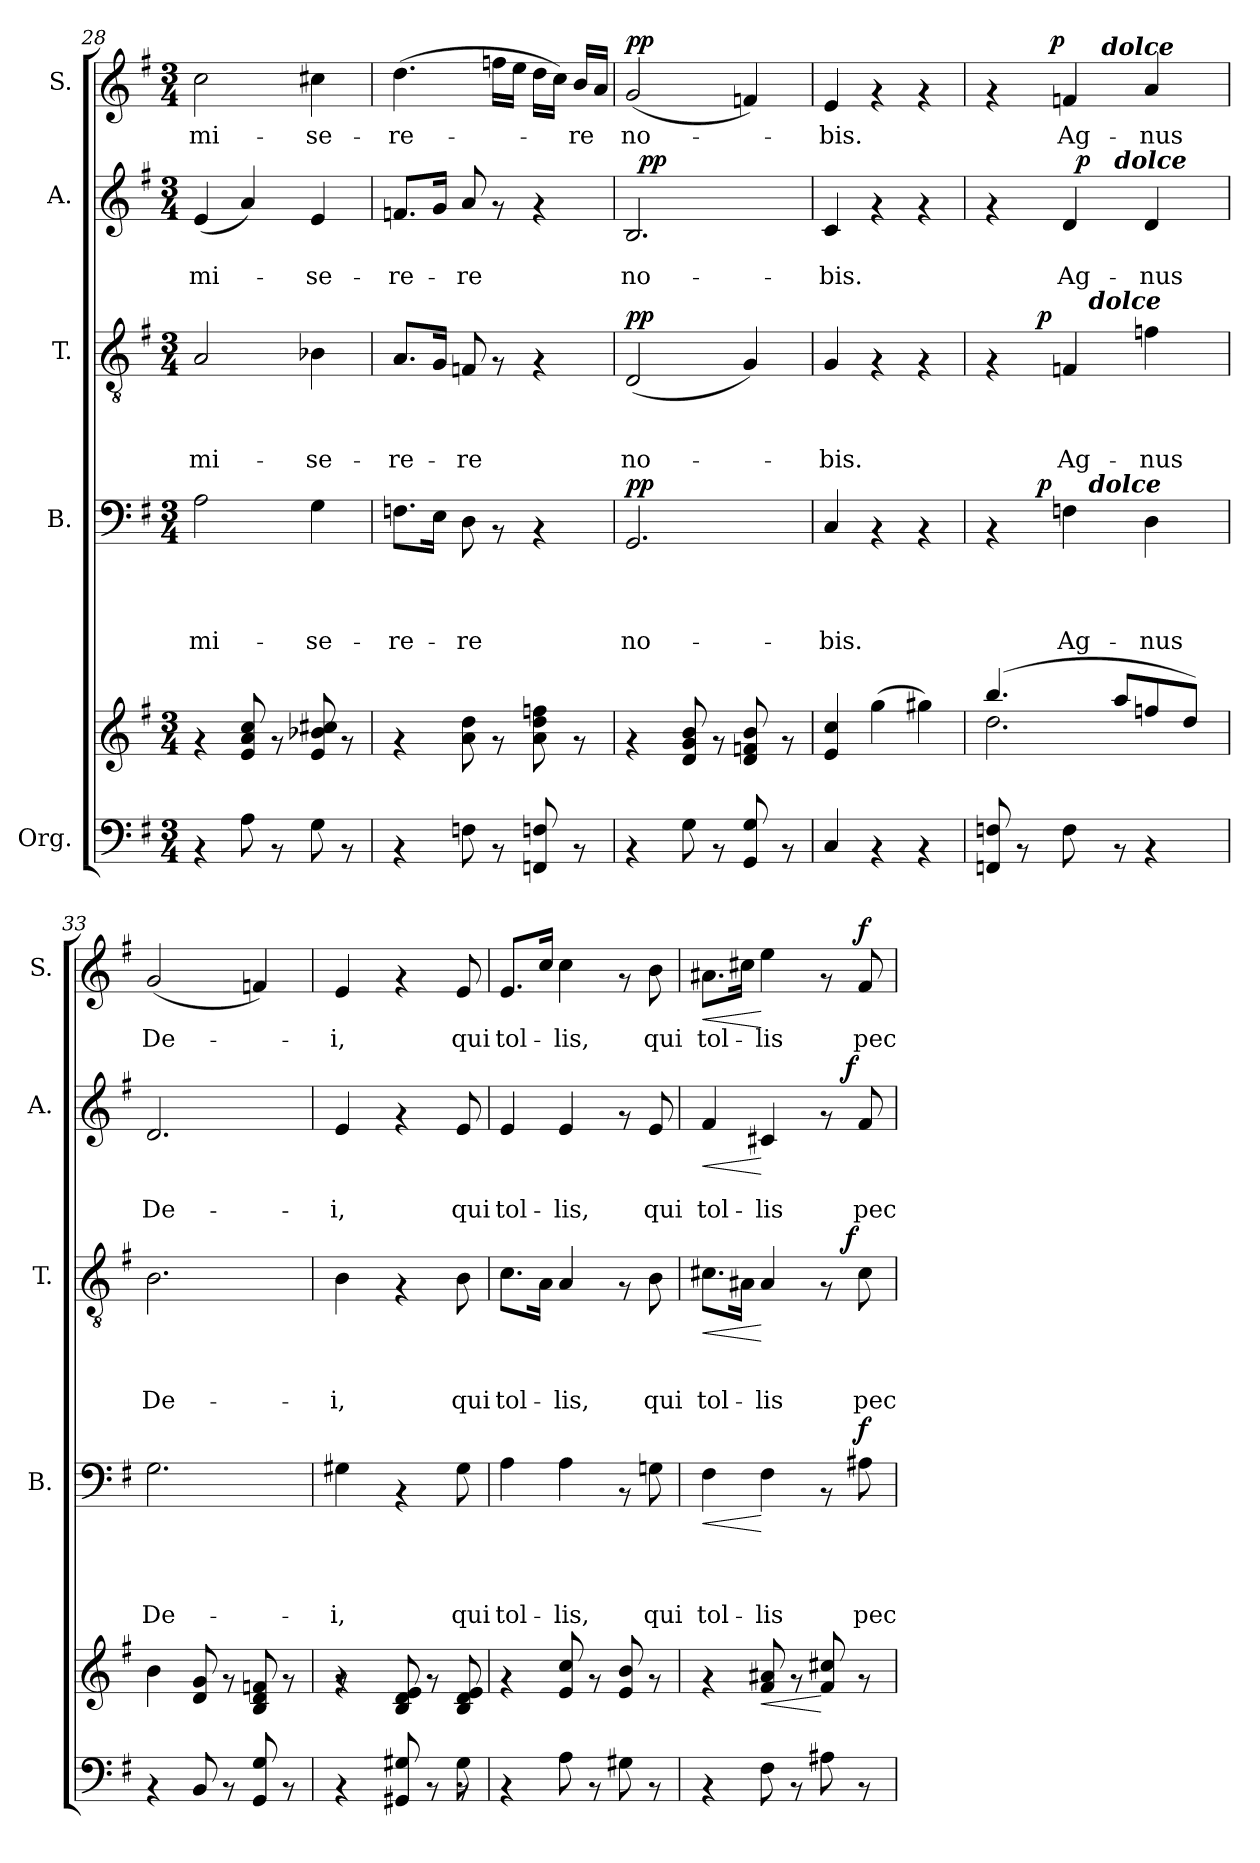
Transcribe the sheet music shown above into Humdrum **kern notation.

**kern	**kern	**dynam	**kern	**text	**text	**text	**text	**dynam	**kern	**text	**text	**text	**dynam	**kern	**text	**text	**dynam	**kern	**text	**dynam
*part5	*part5	*part5	*part4	*part4	*part4	*part4	*part4	*part4	*part3	*part3	*part3	*part3	*part3	*part2	*part2	*part2	*part2	*part1	*part1	*part1
*staff6	*staff5	*staff5/6	*staff4	*staff4	*staff4	*staff4	*staff4	*staff4	*staff3	*staff3	*staff3	*staff3	*staff3	*staff2	*staff2	*staff2	*staff2	*staff1	*staff1	*staff1
*I"Org.	*	*	*I"B.	*	*	*	*	*	*I"T.	*	*	*	*	*I"A.	*	*	*	*I"S.	*	*
*	*	*	*I'B.	*	*	*	*	*	*I'T.	*	*	*	*	*I'A.	*	*	*	*I'S.	*	*
*clefF4	*clefG2	*	*clefF4	*	*	*	*	*	*clefGv2	*	*	*	*	*clefG2	*	*	*	*clefG2	*	*
*k[f#]	*k[f#]	*	*k[f#]	*	*	*	*	*	*k[f#]	*	*	*	*	*k[f#]	*	*	*	*k[f#]	*	*
*G:	*G:	*	*G:	*	*	*	*	*	*G:	*	*	*	*	*G:	*	*	*	*G:	*	*
*M3/4	*M3/4	*	*M3/4	*	*	*	*	*	*M3/4	*	*	*	*	*M3/4	*	*	*	*M3/4	*	*
=28	=28	=28	=28	=28	=28	=28	=28	=28	=28	=28	=28	=28	=28	=28	=28	=28	=28	=28	=28	=28
!	!	!	!	!	!	!	!LO:LY:b	!	!	!	!	!LO:LY:b	!	!	!	!LO:LY:b	!	!	!LO:LY:b	!
4rAA	4rf	.	2A\	.	.	.	mi-	.	2A/	.	.	mi-	.	(<4e/	.	mi-	.	2cc\	mi-	.
8A\	8e/ 8a/ 8cc/	.	.	.	.	.	.	.	.	.	.	.	.	4a/)	.	.	.	.	.	.
8rAA	8rf	.	.	.	.	.	.	.	.	.	.	.	.	.	.	.	.	.	.	.
!	!	!	!	!	!	!	!LO:LY:b	!	!	!	!	!LO:LY:b	!	!	!	!LO:LY:b	!	!	!LO:LY:b	!
8G\	8e/ 8b-X/ 8cc#X/	.	4G\	.	.	.	-se-	.	4B-X\	.	.	-se-	.	4e/	.	-se-	.	4cc#X\	-se-	.
8rAA	8rf	.	.	.	.	.	.	.	.	.	.	.	.	.	.	.	.	.	.	.
=29	=29	=29	=29	=29	=29	=29	=29	=29	=29	=29	=29	=29	=29	=29	=29	=29	=29	=29	=29	=29
!	!	!	!	!	!	!	!LO:LY:b	!	!	!	!	!LO:LY:b	!	!	!	!LO:LY:b	!	!	!LO:LY:b	!
4rAA	4rf	.	8.Fn\L	.	.	.	-re-	.	8.A/L	.	.	-re-	.	8.fn/L	.	-re-	.	(>4.dd\	-re-	.
.	.	.	16E\Jk	.	.	.	.	.	16G/Jk	.	.	.	.	16g/Jk	.	.	.	.	.	.
!	!	!	!	!	!	!	!LO:LY:b	!	!	!	!	!LO:LY:b	!	!	!	!LO:LY:b	!	!	!	!
8Fn\	8a\ 8dd\	.	8D\	.	.	.	-re	.	8Fn/	.	.	-re	.	8a/	.	-re	.	.	.	.
8rAA	8rf	.	8rAA	.	.	.	.	.	8rF	.	.	.	.	8rf	.	.	.	16ffn\LL	.	.
.	.	.	.	.	.	.	.	.	.	.	.	.	.	.	.	.	.	16ee\JJ	.	.
8FFn/ 8Fn/	8a\ 8dd\ 8ffn\	.	4rAA	.	.	.	.	.	4rF	.	.	.	.	4rf	.	.	.	16dd\LL	.	.
.	.	.	.	.	.	.	.	.	.	.	.	.	.	.	.	.	.	16cc\JJ)	.	.
!	!	!	!	!	!	!	!	!	!	!	!	!	!	!	!	!	!	!	!LO:LY:b	!
8rAA	8rf	.	.	.	.	.	.	.	.	.	.	.	.	.	.	.	.	16b/LL	-re	.
.	.	.	.	.	.	.	.	.	.	.	.	.	.	.	.	.	.	16a/JJ	.	.
=30	=30	=30	=30	=30	=30	=30	=30	=30	=30	=30	=30	=30	=30	=30	=30	=30	=30	=30	=30	=30
!	!	!	!	!	!	!	!LO:LY:b	!LO:DY:a	!	!	!	!LO:LY:b	!LO:DY:a	!	!	!LO:LY:b	!	!	!LO:LY:b	!LO:DY:a
*	*	*	*	*	*	*	*	*	*	*	*	*	*	*^	*	*	*	*	*	*
4rAA	4rf	.	2.GG/	.	.	.	no-	pp	(<2D/	.	.	no-	pp	2.B/	32ryy	.	no-	.	(<2g/	no-	pp
!	!	!	!	!	!	!	!	!	!	!	!	!	!	!	!	!	!	!LO:DY:a	!	!	!
.	.	.	.	.	.	.	.	.	.	.	.	.	.	.	2ryy	.	.	pp	.	.	.
8G\	8d/ 8g/ 8b/	.	.	.	.	.	.	.	.	.	.	.	.	.	.	.	.	.	.	.	.
8rAA	8rf	.	.	.	.	.	.	.	.	.	.	.	.	.	.	.	.	.	.	.	.
8GG/ 8G/	8d/ 8fn/ 8b/	.	.	.	.	.	.	.	4G/)	.	.	.	.	.	.	.	.	.	4fn/)	.	.
.	.	.	.	.	.	.	.	.	.	.	.	.	.	.	8..ryy	.	.	.	.	.	.
8rAA	8rf	.	.	.	.	.	.	.	.	.	.	.	.	.	.	.	.	.	.	.	.
=31	=31	=31	=31	=31	=31	=31	=31	=31	=31	=31	=31	=31	=31	=31	=31	=31	=31	=31	=31	=31	=31
!	!	!	!	!	!	!	!LO:LY:b	!	!	!	!	!LO:LY:b	!	!	!	!	!LO:LY:b	!	!	!LO:LY:b	!
*	*	*	*	*	*	*	*	*	*	*	*	*	*	*v	*v	*	*	*	*	*	*
4C/	4e/ 4cc/	.	4C/	.	.	.	-bis.	.	4G/	.	.	-bis.	.	4c/	.	-bis.	.	4e/	-bis.	.
4rAA	(>4gg\	.	4rAA	.	.	.	.	.	4rF	.	.	.	.	4rf	.	.	.	4rf	.	.
4rAA	4gg#X\)	.	4rAA	.	.	.	.	.	4rF	.	.	.	.	4rf	.	.	.	4rf	.	.
=32	=32	=32	=32	=32	=32	=32	=32	=32	=32	=32	=32	=32	=32	=32	=32	=32	=32	=32	=32	=32
*	*^	*	*^	*	*	*	*	*	*^	*	*	*	*	*^	*	*	*	*^	*	*
*	*	*	*	*	*^	*	*	*	*	*	*	*^	*	*	*	*	*	*^	*	*	*	*	*^	*	*
8FFn/ 8Fn/	(<4.bb/	2.dd\	.	4rAA	8.ryy	4ryy	.	.	.	.	.	4rF	8.ryy	4ryy	.	.	.	.	4rf	4ryy	4.ryy	.	.	.	4rf	8..ryy	4ryy	.	.
8rAA	.	.	.	.	.	.	.	.	.	.	.	.	.	.	.	.	.	.	.	.	.	.	.	.	.	.	.	.	.
!	!	!	!	!	!	!	!	!	!	!	!LO:DY:a	!	!	!	!	!	!	!LO:DY:a	!	!	!	!	!	!	!	!	!	!	!
.	.	.	.	.	2ryy	.	.	.	.	.	p	.	2ryy	.	.	.	.	p	.	.	.	.	.	.	.	.	.	.	.
!	!	!	!	!	!	!	!	!	!	!	!	!	!	!	!	!	!	!	!	!	!	!	!	!	!	!	!	!	!LO:DY:a
.	.	.	.	.	.	.	.	.	.	.	.	.	.	.	.	.	.	.	.	.	.	.	.	.	.	2ryy	.	.	p
!	!	!	!	!	!	!	!	!	!	!LO:LY:b	!	!	!	!	!	!	!LO:LY:b	!	!	!	!	!	!LO:LY:b	!	!	!	!	!LO:LY:b	!
8F\	.	.	.	4Fn\	.	16ryy	.	.	.	Ag-	.	4Fn/	.	16ryy	.	.	Ag-	.	4d/	32ryy	.	.	Ag-	.	4fn/	.	16.ryy	Ag-	.
!	!	!	!	!	!	!	!	!	!	!	!	!	!	!	!	!	!	!	!	!	!	!	!	!LO:DY:a	!	!	!	!	!
.	.	.	.	.	.	.	.	.	.	.	.	.	.	.	.	.	.	.	.	4...ryy	.	.	.	p	.	.	.	.	.
!	!	!	!	!	!	!	!	!	!	!	!	!	!	!LO:TX:a:Bi:t=dolce	!	!	!	!	!	!	!	!	!	!	!	!	!	!	!
!	!	!	!	!	!	!LO:TX:a:Bi:t=dolce	!	!	!	!	!	!	!	!	!	!	!	!	!	!	!	!	!	!	!	!	!	!	!
.	.	.	.	.	.	4..ryy	.	.	.	.	.	.	.	4..ryy	.	.	.	.	.	.	.	.	.	.	.	.	.	.	.
!	!	!	!	!	!	!	!	!	!	!	!	!	!	!	!	!	!	!	!	!	!	!	!	!	!	!	!LO:TX:a:Bi:t=dolce	!	!
.	.	.	.	.	.	.	.	.	.	.	.	.	.	.	.	.	.	.	.	.	.	.	.	.	.	.	4ryy	.	.
!	!	!	!	!	!	!	!	!	!	!	!	!	!	!	!	!	!	!	!	!	!LO:TX:a:Bi:t=dolce	!	!	!	!	!	!	!	!
8rAA	8aa/L	.	.	.	.	.	.	.	.	.	.	.	.	.	.	.	.	.	.	.	4.ryy	.	.	.	.	.	.	.	.
!	!	!	!	!	!	!	!	!	!	!LO:LY:b	!	!	!	!	!	!	!LO:LY:b	!	!	!	!	!	!LO:LY:b	!	!	!	!	!LO:LY:b	!
4rAA	8ffn/	.	.	4D\	.	.	.	.	.	-nus	.	4fn\	.	.	.	.	-nus	.	4d/	.	.	.	-nus	.	4a/	.	.	-nus	.
.	.	.	.	.	.	.	.	.	.	.	.	.	.	.	.	.	.	.	.	.	.	.	.	.	.	.	8ryy	.	.
.	8dd/J)	.	.	.	.	.	.	.	.	.	.	.	.	.	.	.	.	.	.	.	.	.	.	.	.	.	.	.	.
.	.	.	.	.	16ryy	.	.	.	.	.	.	.	16ryy	.	.	.	.	.	.	.	.	.	.	.	.	.	.	.	.
.	.	.	.	.	.	.	.	.	.	.	.	.	.	.	.	.	.	.	.	.	.	.	.	.	.	32ryy	32ryy	.	.
=33	=33	=33	=33	=33	=33	=33	=33	=33	=33	=33	=33	=33	=33	=33	=33	=33	=33	=33	=33	=33	=33	=33	=33	=33	=33	=33	=33	=33	=33
!	!	!	!	!	!	!	!	!	!	!LO:LY:b	!	!	!	!	!	!	!LO:LY:b	!	!	!	!	!	!LO:LY:b	!	!	!	!	!LO:LY:b	!
*	*v	*v	*	*	*	*	*	*	*	*	*	*v	*v	*v	*	*	*	*	*v	*v	*v	*	*	*	*v	*v	*v	*	*
*	*	*	*v	*v	*v	*	*	*	*	*	*	*	*	*	*	*	*	*	*	*	*	*
4rAA	4b\	.	2.G\	.	.	.	De-	.	2.B\	.	.	De-	.	2.d/	.	De-	.	(<2g/	De-	.
8BB/	8d/ 8g/	.	.	.	.	.	.	.	.	.	.	.	.	.	.	.	.	.	.	.
8rAA	8rf	.	.	.	.	.	.	.	.	.	.	.	.	.	.	.	.	.	.	.
8GG/ 8G/	8B/ 8d/ 8fn/	.	.	.	.	.	.	.	.	.	.	.	.	.	.	.	.	4fn/)	.	.
8rAA	8rf	.	.	.	.	.	.	.	.	.	.	.	.	.	.	.	.	.	.	.
!!LO:PB:g=z
=34	=34	=34	=34	=34	=34	=34	=34	=34	=34	=34	=34	=34	=34	=34	=34	=34	=34	=34	=34	=34
*^	*^	*	*	*	*	*	*	*	*	*	*	*	*	*	*	*	*	*	*	*
!	!	!	!	!	!	!	!	!	!LO:LY:b	!	!	!	!	!LO:LY:b	!	!	!	!LO:LY:b	!	!	!LO:LY:b	!
4rAA	2ryy	4rf	8rf	.	4G#X\	.	.	.	-i,	.	4B\	.	.	-i,	.	4e/	.	-i,	.	4e/	-i,	.
.	.	.	2ryy	.	.	.	.	.	.	.	.	.	.	.	.	.	.	.	.	.	.	.
8GG#X/ 8G#X/	.	8B/ 8d/ 8e/	.	.	4rAA	.	.	.	.	.	4rF	.	.	.	.	4rf	.	.	.	4rf	.	.
8rAA	.	8rf	.	.	.	.	.	.	.	.	.	.	.	.	.	.	.	.	.	.	.	.
!	!	!	!	!	!	!	!	!	!LO:LY:b	!	!	!	!	!LO:LY:b	!	!	!	!LO:LY:b	!	!	!LO:LY:b	!
8rAA	8G#\	8B/ 8d/ 8e/	.	.	8G#\	.	.	.	qui	.	8B\	.	.	qui	.	8e/	.	qui	.	8e/	qui	.
*	*	*v	*v	*	*	*	*	*	*	*	*	*	*	*	*	*	*	*	*	*	*	*
=35	=35	=35	=35	=35	=35	=35	=35	=35	=35	=35	=35	=35	=35	=35	=35	=35	=35	=35	=35	=35	=35
!	!	!	!	!	!	!	!	!LO:LY:b	!	!	!	!	!LO:LY:b	!	!	!	!LO:LY:b	!	!	!LO:LY:b	!
*v	*v	*	*	*	*	*	*	*	*	*	*	*	*	*	*	*	*	*	*	*	*
4rAA	4rf	.	4A\	.	.	.	tol-	.	8.c\L	.	.	tol-	.	4e/	.	tol-	.	8.e/L	tol-	.
.	.	.	.	.	.	.	.	.	16A\Jk	.	.	.	.	.	.	.	.	16cc/Jk	.	.
!	!	!	!	!	!	!	!LO:LY:b	!	!	!	!	!LO:LY:b	!	!	!	!LO:LY:b	!	!	!LO:LY:b	!
8A\	8e/ 8cc/	.	4A\	.	.	.	-lis,	.	4A/	.	.	-lis,	.	4e/	.	-lis,	.	4cc\	-lis,	.
8rAA	8rf	.	.	.	.	.	.	.	.	.	.	.	.	.	.	.	.	.	.	.
8G#X\	8e/ 8b/	.	8rAA	.	.	.	.	.	8rF	.	.	.	.	8rf	.	.	.	8rf	.	.
!	!	!	!	!	!	!	!LO:LY:b	!	!	!	!	!LO:LY:b	!	!	!	!LO:LY:b	!	!	!LO:LY:b	!
8rAA	8rf	.	8Gn\	.	.	.	qui	.	8B\	.	.	qui	.	8e/	.	qui	.	8b\	qui	.
=36	=36	=36	=36	=36	=36	=36	=36	=36	=36	=36	=36	=36	=36	=36	=36	=36	=36	=36	=36	=36
!	!	!	!	!	!	!	!LO:LY:b	!LO:HP:b	!	!	!	!LO:LY:b	!LO:HP:b	!	!	!LO:LY:b	!LO:HP:b	!	!LO:LY:b	!LO:HP:b
*	*	*	*	*	*	*	*	*	*^	*	*	*	*	*^	*	*	*	*	*	*
4rAA	4rf	.	4F#\	.	.	.	tol-	<	8.c#X\L	2ryy	.	.	tol-	<	4f#/	2ryy	.	tol-	<	8.a#X\L	tol-	<
.	.	.	.	.	.	.	.	.	16A#X\Jk	.	.	.	.	.	.	.	.	.	.	16cc#X\Jk	.	.
!	!	!LO:HP:b	!	!	!	!	!LO:LY:b	!	!	!	!	!	!LO:LY:b	!	!	!	!	!LO:LY:b	!	!	!LO:LY:b	!
8F#\	8f#/ 8a#X/	<	4F#\	.	.	.	-lis	[	4A#/	.	.	.	-lis	[	4c#X/	.	.	-lis	[	4ee\	-lis	[
8rAA	8rf	.	.	.	.	.	.	.	.	.	.	.	.	.	.	.	.	.	.	.	.	.
8A#X\	8f#/ 8cc#X/	[	8rAA	.	.	.	.	.	8rF	16.ryy	.	.	.	.	8rf	16.ryy	.	.	.	8rf	.	.
!	!	!	!	!	!	!	!	!	!	!	!	!	!	!LO:DY:a	!	!	!	!	!LO:DY:a	!	!	!
.	.	.	.	.	.	.	.	.	.	8ryy	.	.	.	f	.	8ryy	.	.	f	.	.	.
!	!	!	!	!	!	!	!LO:LY:b	!LO:DY:a	!	!	!	!	!LO:LY:b	!	!	!	!	!LO:LY:b	!	!	!LO:LY:b	!LO:DY:a
8rAA	8rf	.	8A#X\	.	.	.	pec-	f	8c#\	.	.	.	pec-	.	8f#/	.	.	pec-	.	8f#/	pec-	f
.	.	.	.	.	.	.	.	.	.	32ryy	.	.	.	.	.	32ryy	.	.	.	.	.	.
*	*	*	*	*	*	*	*	*	*v	*v	*	*	*	*	*	*	*	*	*	*	*	*
*	*	*	*	*	*	*	*	*	*	*	*	*	*	*v	*v	*	*	*	*	*	*
=	=	=	=	=	=	=	=	=	=	=	=	=	=	=	=	=	=	=	=	=
*-	*-	*-	*-	*-	*-	*-	*-	*-	*-	*-	*-	*-	*-	*-	*-	*-	*-	*-	*-	*-
